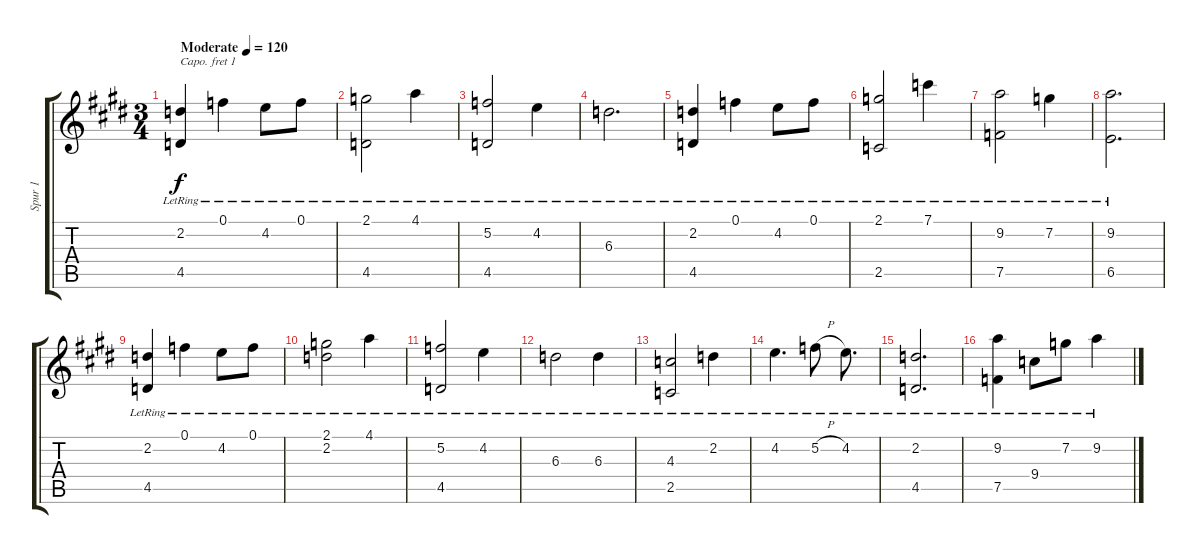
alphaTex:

\track ("Spur 1" "Spur 1") {instrument acousticguitarnylon}
\staff {score tabs}
\capo 1
\tuning (E4 B3 G3 D3 A2 E2) {hide}
\ts (3 4)
\tempo (120 "Moderate")
\clef g2
\ks c#minor
(2.2{lr} 4.5{lr}).4{dy f instrument acousticguitarnylon} 0.1{lr}.4 4.2{lr}.8 0.1{lr}.8 |
(2.1{lr} 4.5{lr}).2 4.1{lr}.4 |
(5.2{lr} 4.5{lr}).2 4.2{lr}.4 |
6.3{lr}.2{d} |
(2.2{lr} 4.5{lr}).4 0.1{lr}.4 4.2{lr}.8 0.1{lr}.8 |
(2.1{lr} 2.5{lr}).2 7.1{lr}.4 |
(9.2{lr} 7.5{lr}).2 7.2{lr}.4 |
(9.2{lr} 6.5{lr}).2{d} |
(2.2{lr} 4.5{lr}).4 0.1{lr}.4 4.2{lr}.8 0.1{lr}.8 |
(2.1{lr} 2.2{lr}).2 4.1{lr}.4 |
(5.2{lr} 4.5{lr}).2 4.2{lr}.4 |
6.3{lr}.2 6.3{lr}.4 |
(4.3{lr} 2.5{lr}).2 2.2{lr}.4 |
4.2{lr}.4{d} 5.2{h lr}.8 4.2{lr}.8{d} |
(2.2{lr} 4.5{lr}).2{d} |
(9.2{lr} 7.5{lr}).4 9.4{lr}.8 7.2{lr}.8 9.2{lr}.4
